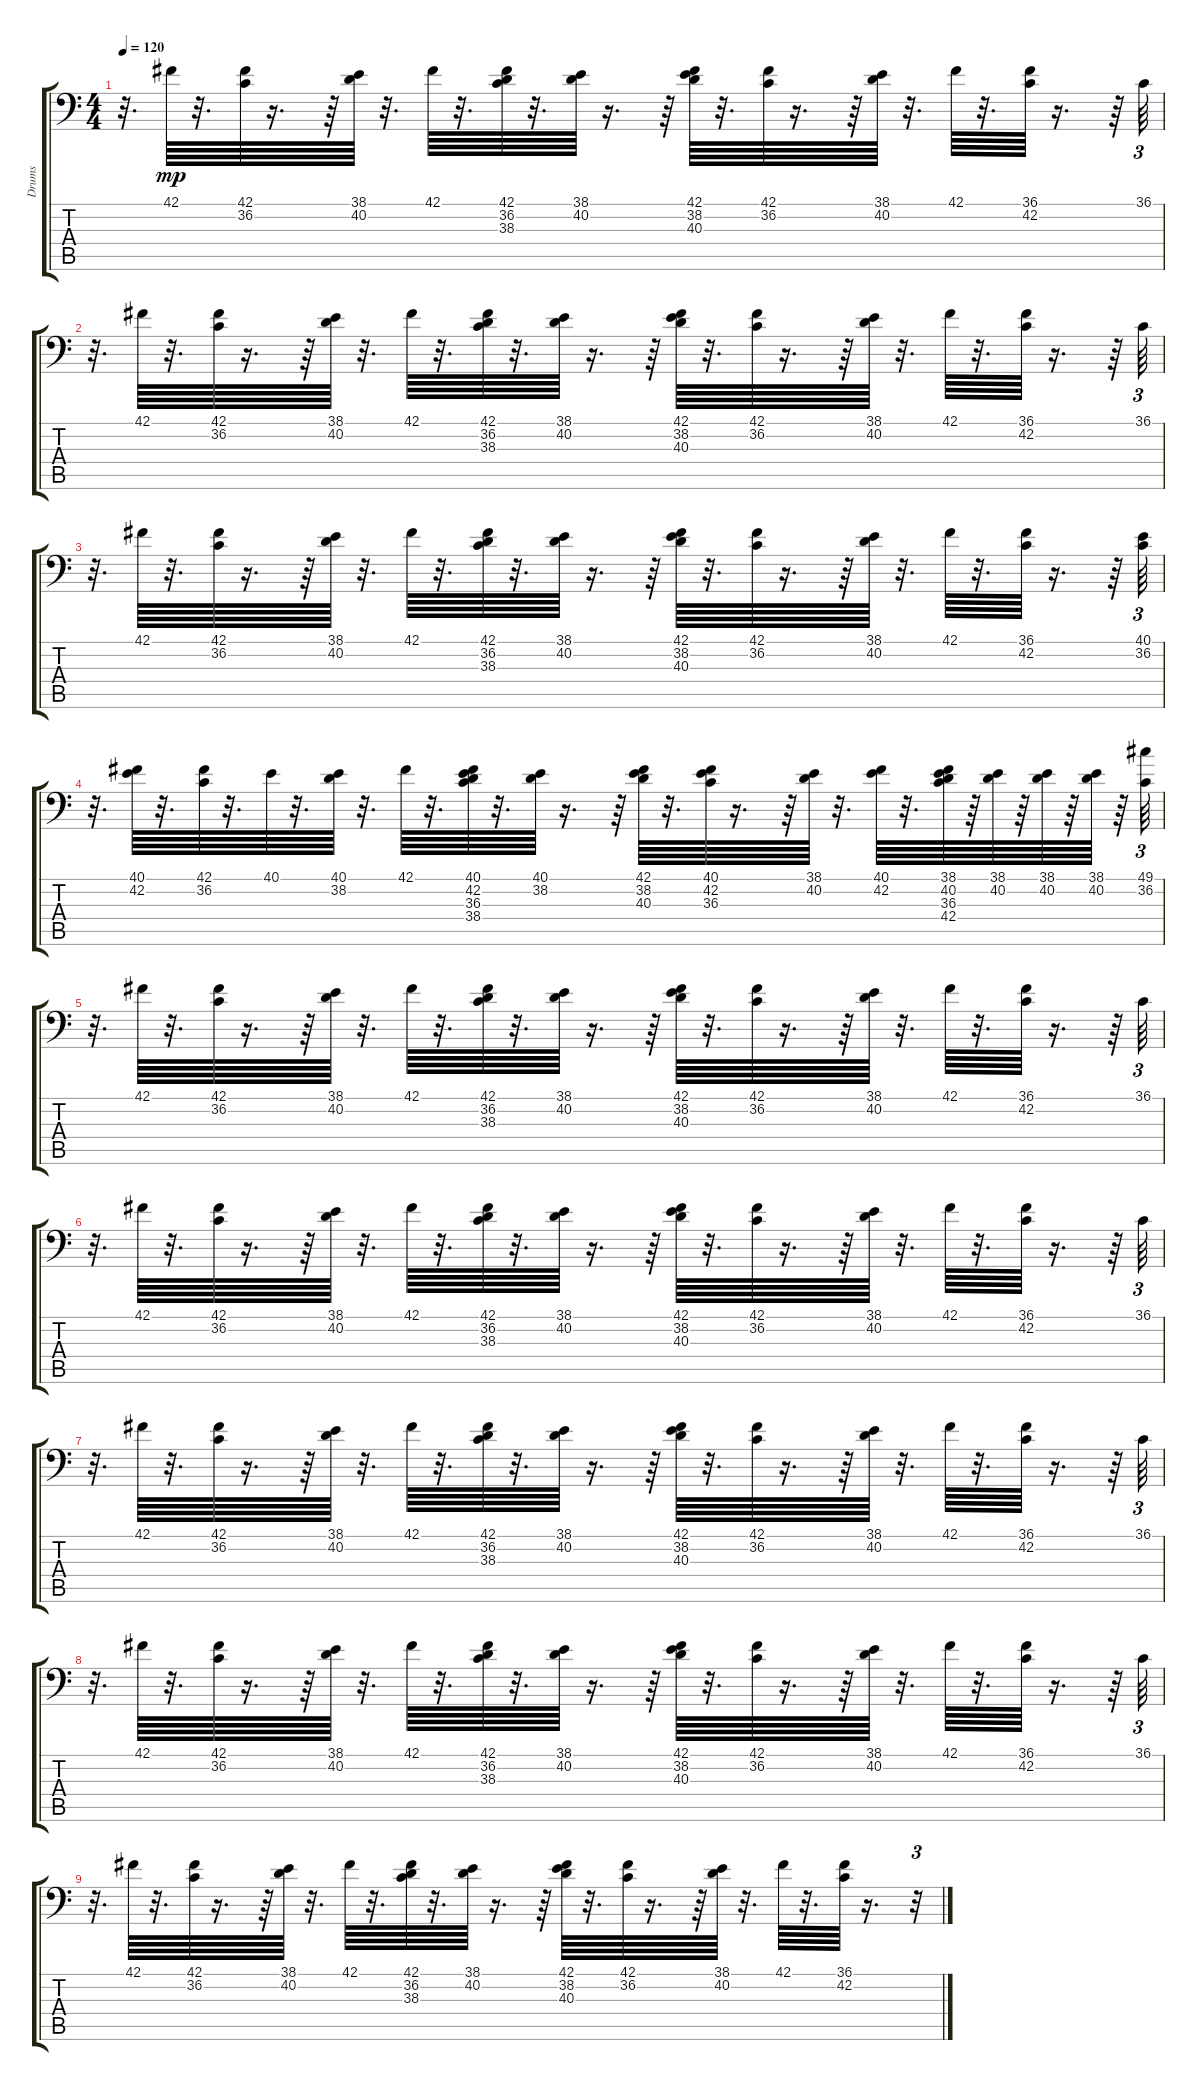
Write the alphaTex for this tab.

\track ("Drums" "Drums") {instrument acousticgrandpiano}
\staff {score tabs}
\tuning (C-1 C-1 C-1 C-1 C-1 C-1) {hide}
\ts (4 4)
\tempo 120
\clef f4
\ks c
r.32{d dy mp} 42.1.64 r.32{d} (42.1 36.2).64 r.16{d} r.64 (38.1 40.2).64 r.32{d} 42.1.64 r.32{d} (42.1 36.2 38.3).64 r.32{d} (38.1 40.2).64 r.16{d} r.64 (42.1 38.2 40.3).64 r.32{d} (42.1 36.2).64 r.16{d} r.64 (38.1 40.2).64 r.32{d} 42.1.64 r.32{d} (36.1 42.2).64 r.16{d} r.64 36.1.64{tu (3 2)} |
r.32{d} 42.1.64 r.32{d} (42.1 36.2).64 r.16{d} r.64 (38.1 40.2).64 r.32{d} 42.1.64 r.32{d} (42.1 36.2 38.3).64 r.32{d} (38.1 40.2).64 r.16{d} r.64 (42.1 38.2 40.3).64 r.32{d} (42.1 36.2).64 r.16{d} r.64 (38.1 40.2).64 r.32{d} 42.1.64 r.32{d} (36.1 42.2).64 r.16{d} r.64 36.1.64{tu (3 2)} |
r.32{d} 42.1.64 r.32{d} (42.1 36.2).64 r.16{d} r.64 (38.1 40.2).64 r.32{d} 42.1.64 r.32{d} (42.1 36.2 38.3).64 r.32{d} (38.1 40.2).64 r.16{d} r.64 (42.1 38.2 40.3).64 r.32{d} (42.1 36.2).64 r.16{d} r.64 (38.1 40.2).64 r.32{d} 42.1.64 r.32{d} (36.1 42.2).64 r.16{d} r.64 (40.1 36.2).64{tu (3 2)} |
r.32{d} (40.1 42.2).64 r.32{d} (42.1 36.2).64 r.32{d} 40.1.64 r.32{d} (40.1 38.2).64 r.32{d} 42.1.64 r.32{d} (40.1 42.2 36.3 38.4).64 r.32{d} (40.1 38.2).64 r.16{d} r.64 (42.1 38.2 40.3).64 r.32{d} (40.1 42.2 36.3).64 r.16{d} r.64 (38.1 40.2).64 r.32{d} (40.1 42.2).64 r.32{d} (38.1 40.2 36.3 42.4).64 r.64 (38.1 40.2).64 r.64 (38.1 40.2).64 r.64 (38.1 40.2).64 r.64 (49.1 36.2).64{tu (3 2)} |
r.32{d} 42.1.64 r.32{d} (42.1 36.2).64 r.16{d} r.64 (38.1 40.2).64 r.32{d} 42.1.64 r.32{d} (42.1 36.2 38.3).64 r.32{d} (38.1 40.2).64 r.16{d} r.64 (42.1 38.2 40.3).64 r.32{d} (42.1 36.2).64 r.16{d} r.64 (38.1 40.2).64 r.32{d} 42.1.64 r.32{d} (36.1 42.2).64 r.16{d} r.64 36.1.64{tu (3 2)} |
r.32{d} 42.1.64 r.32{d} (42.1 36.2).64 r.16{d} r.64 (38.1 40.2).64 r.32{d} 42.1.64 r.32{d} (42.1 36.2 38.3).64 r.32{d} (38.1 40.2).64 r.16{d} r.64 (42.1 38.2 40.3).64 r.32{d} (42.1 36.2).64 r.16{d} r.64 (38.1 40.2).64 r.32{d} 42.1.64 r.32{d} (36.1 42.2).64 r.16{d} r.64 36.1.64{tu (3 2)} |
r.32{d} 42.1.64 r.32{d} (42.1 36.2).64 r.16{d} r.64 (38.1 40.2).64 r.32{d} 42.1.64 r.32{d} (42.1 36.2 38.3).64 r.32{d} (38.1 40.2).64 r.16{d} r.64 (42.1 38.2 40.3).64 r.32{d} (42.1 36.2).64 r.16{d} r.64 (38.1 40.2).64 r.32{d} 42.1.64 r.32{d} (36.1 42.2).64 r.16{d} r.64 36.1.64{tu (3 2)} |
r.32{d} 42.1.64 r.32{d} (42.1 36.2).64 r.16{d} r.64 (38.1 40.2).64 r.32{d} 42.1.64 r.32{d} (42.1 36.2 38.3).64 r.32{d} (38.1 40.2).64 r.16{d} r.64 (42.1 38.2 40.3).64 r.32{d} (42.1 36.2).64 r.16{d} r.64 (38.1 40.2).64 r.32{d} 42.1.64 r.32{d} (36.1 42.2).64 r.16{d} r.64 36.1.64{tu (3 2)} |
r.32{d} 42.1.64 r.32{d} (42.1 36.2).64 r.16{d} r.64 (38.1 40.2).64 r.32{d} 42.1.64 r.32{d} (42.1 36.2 38.3).64 r.32{d} (38.1 40.2).64 r.16{d} r.64 (42.1 38.2 40.3).64 r.32{d} (42.1 36.2).64 r.16{d} r.64 (38.1 40.2).64 r.32{d} 42.1.64 r.32{d} (36.1 42.2).64 r.16{d} r.32{tu (3 2)}
